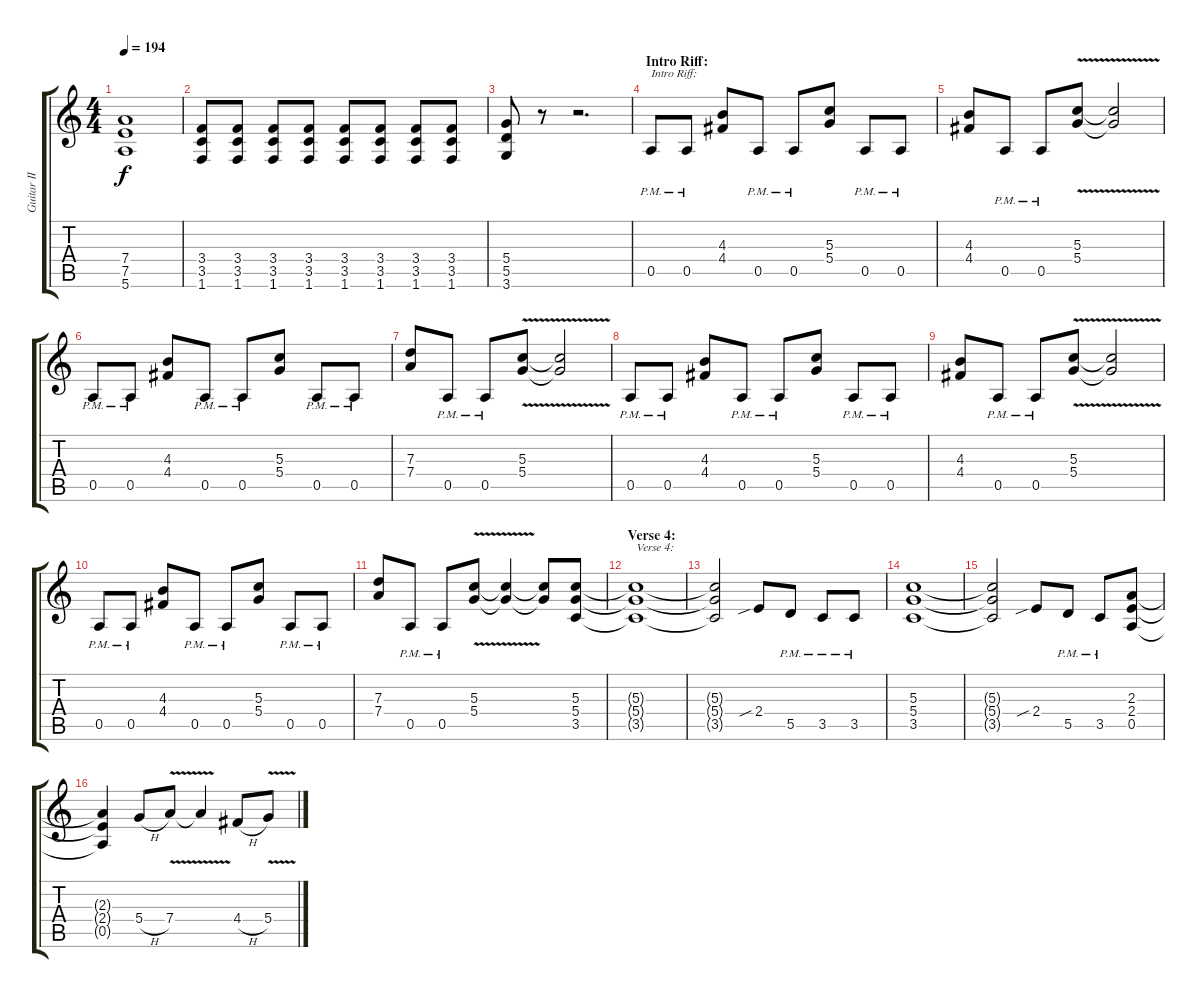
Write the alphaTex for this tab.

\track ("Guitar II" "Guitar II") {instrument distortionguitar}
\staff {score tabs}
\tuning (E4 B3 G3 D3 A2 E2) {hide}
\ts (4 4)
\tempo 194
\clef g2
\ks c
(7.4{t} 7.5{t} 5.6{t}).1{dy f} |
(3.4 3.5 1.6).8 (3.4 3.5 1.6).8 (3.4 3.5 1.6).8 (3.4 3.5 1.6).8 (3.4 3.5 1.6).8 (3.4 3.5 1.6).8 (3.4 3.5 1.6).8 (3.4 3.5 1.6).8 |
(5.4 5.5 3.6).8 r.8 r.2{d} |
\section ("" "Intro Riff:")
0.5{pm}.8{txt "Intro Riff:"} 0.5{pm}.8 (4.3 4.4).8 0.5{pm}.8 0.5{pm}.8 (5.3 5.4).8 0.5{pm}.8 0.5{pm}.8 |
(4.3 4.4).8 0.5{pm}.8 0.5{pm}.8 (5.3{v} 5.4).8 (5.3{t} 5.4{t}).2 |
0.5{pm}.8 0.5{pm}.8 (4.3 4.4).8 0.5{pm}.8 0.5{pm}.8 (5.3 5.4).8 0.5{pm}.8 0.5{pm}.8 |
(7.3 7.4).8 0.5{pm}.8 0.5{pm}.8 (5.3{v} 5.4).8 (5.3{t} 5.4{t}).2 |
0.5{pm}.8 0.5{pm}.8 (4.3 4.4).8 0.5{pm}.8 0.5{pm}.8 (5.3 5.4).8 0.5{pm}.8 0.5{pm}.8 |
(4.3 4.4).8 0.5{pm}.8 0.5{pm}.8 (5.3{v} 5.4).8 (5.3{t} 5.4{t}).2 |
0.5{pm}.8 0.5{pm}.8 (4.3 4.4).8 0.5{pm}.8 0.5{pm}.8 (5.3 5.4).8 0.5{pm}.8 0.5{pm}.8 |
(7.3 7.4).8 0.5{pm}.8 0.5{pm}.8 (5.3{v} 5.4).8 (5.3{t} 5.4{t}).4 (5.3{t} 5.4{t}).8 (5.3 5.4 3.5).8 |
\section ("" "Verse 4:")
(5.3{t} 5.4{t} 3.5{t}).1{txt "Verse 4:"} |
(5.3{t} 5.4{t} 3.5{t}).2 2.4{sib}.8 5.5{pm}.8 3.5{pm}.8 3.5{pm}.8 |
(5.3 5.4 3.5).1 |
(5.3{t} 5.4{t} 3.5{t}).2 2.4{sib}.8 5.5{pm}.8 3.5{pm}.8 (2.3 2.4 0.5).8 |
(2.3{t} 2.4{t} 0.5{t}).4 5.4{h}.8 7.4{v}.8 7.4{t}.4 4.4{h}.8 5.4{v}.8
